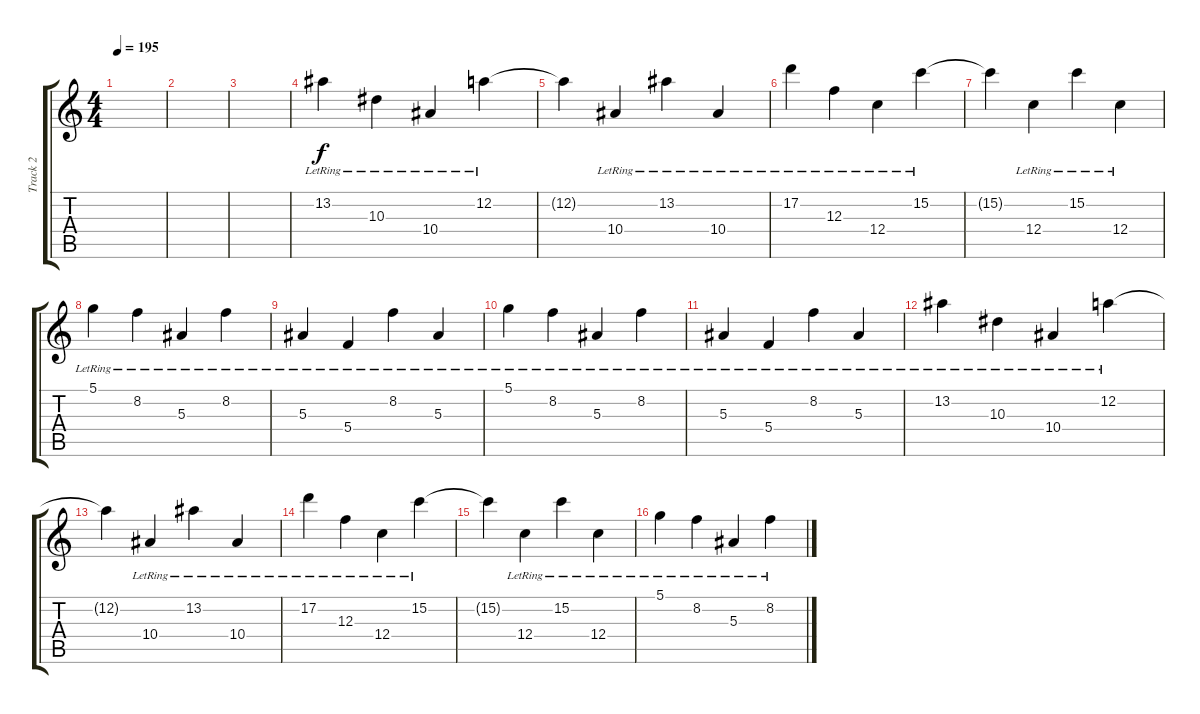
\track ("Track 2" "Track 2") {instrument acousticguitarsteel}
\staff {score tabs}
\tuning (D4 A3 F3 C3 G2 D2) {hide}
\ts (4 4)
\tempo 195
\clef g2
\ks c
|
|
|
13.2{lr}.4 10.3{lr}.4 10.4{lr}.4 12.2{lr}.4 |
12.2{t}.4 10.4{lr}.4 13.2{lr}.4 10.4{lr}.4 |
17.2{lr}.4 12.3{lr}.4 12.4{lr}.4 15.2{lr}.4 |
15.2{t}.4 12.4{lr}.4 15.2{lr}.4 12.4{lr}.4 |
5.1{lr}.4 8.2{lr}.4 5.3{lr}.4 8.2{lr}.4 |
5.3{lr}.4 5.4{lr}.4 8.2{lr}.4 5.3{lr}.4 |
5.1{lr}.4 8.2{lr}.4 5.3{lr}.4 8.2{lr}.4 |
5.3{lr}.4 5.4{lr}.4 8.2{lr}.4 5.3{lr}.4 |
13.2{lr}.4 10.3{lr}.4 10.4{lr}.4 12.2{lr}.4 |
12.2{t}.4 10.4{lr}.4 13.2{lr}.4 10.4{lr}.4 |
17.2{lr}.4 12.3{lr}.4 12.4{lr}.4 15.2{lr}.4 |
15.2{t}.4 12.4{lr}.4 15.2{lr}.4 12.4{lr}.4 |
5.1{lr}.4 8.2{lr}.4 5.3{lr}.4 8.2{lr}.4
